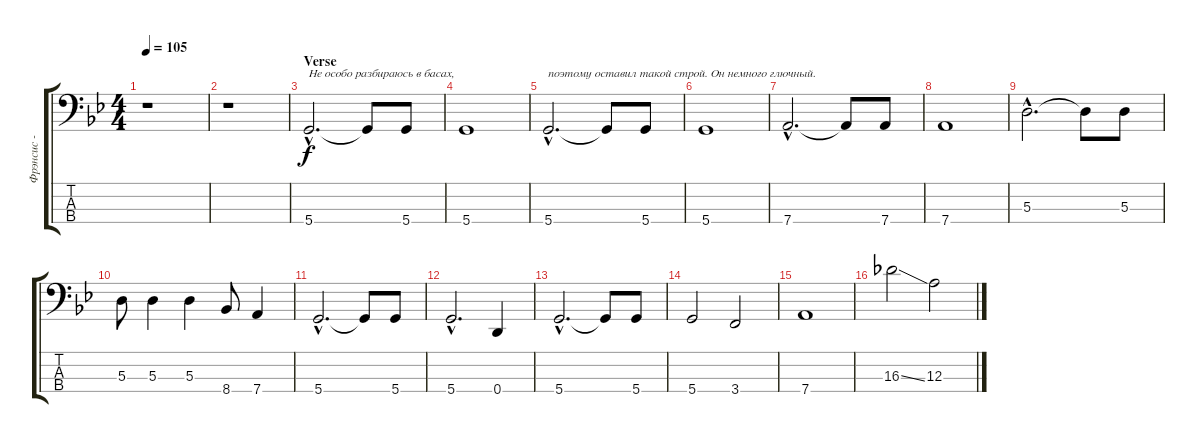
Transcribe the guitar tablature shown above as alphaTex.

\track ("Фрэнсис - D(!)-A-D-G" "Фрэнсис - ") {instrument electricbassfinger}
\staff {score tabs}
\tuning (G2 D2 A1 D1) {hide}
\ts (4 4)
\tempo 105
\clef f4
\ks gminor
r.1{dy f} |
r.1 |
\section ("" "Verse")
5.4{hac}.2{d txt "Не особо разбираюсь в басах,"} 5.4{t}.8 5.4.8 |
5.4.1 |
5.4{hac}.2{d txt "поэтому оставил такой строй. Он немного глючный."} 5.4{t}.8 5.4.8 |
5.4.1 |
7.4{hac}.2{d} 7.4{t}.8 7.4.8 |
7.4.1 |
5.3{hac}.2{d} 5.3{t}.8 5.3.8 |
5.3.8 5.3.4 5.3.4 8.4.8 7.4.4 |
5.4{hac}.2{d} 5.4{t}.8 5.4.8 |
5.4{hac}.2{d} 0.4.4 |
5.4{hac}.2{d} 5.4{t}.8 5.4.8 |
5.4.2 3.4.2 |
7.4.1 |
16.3{ss}.2 12.3{ss}.2
